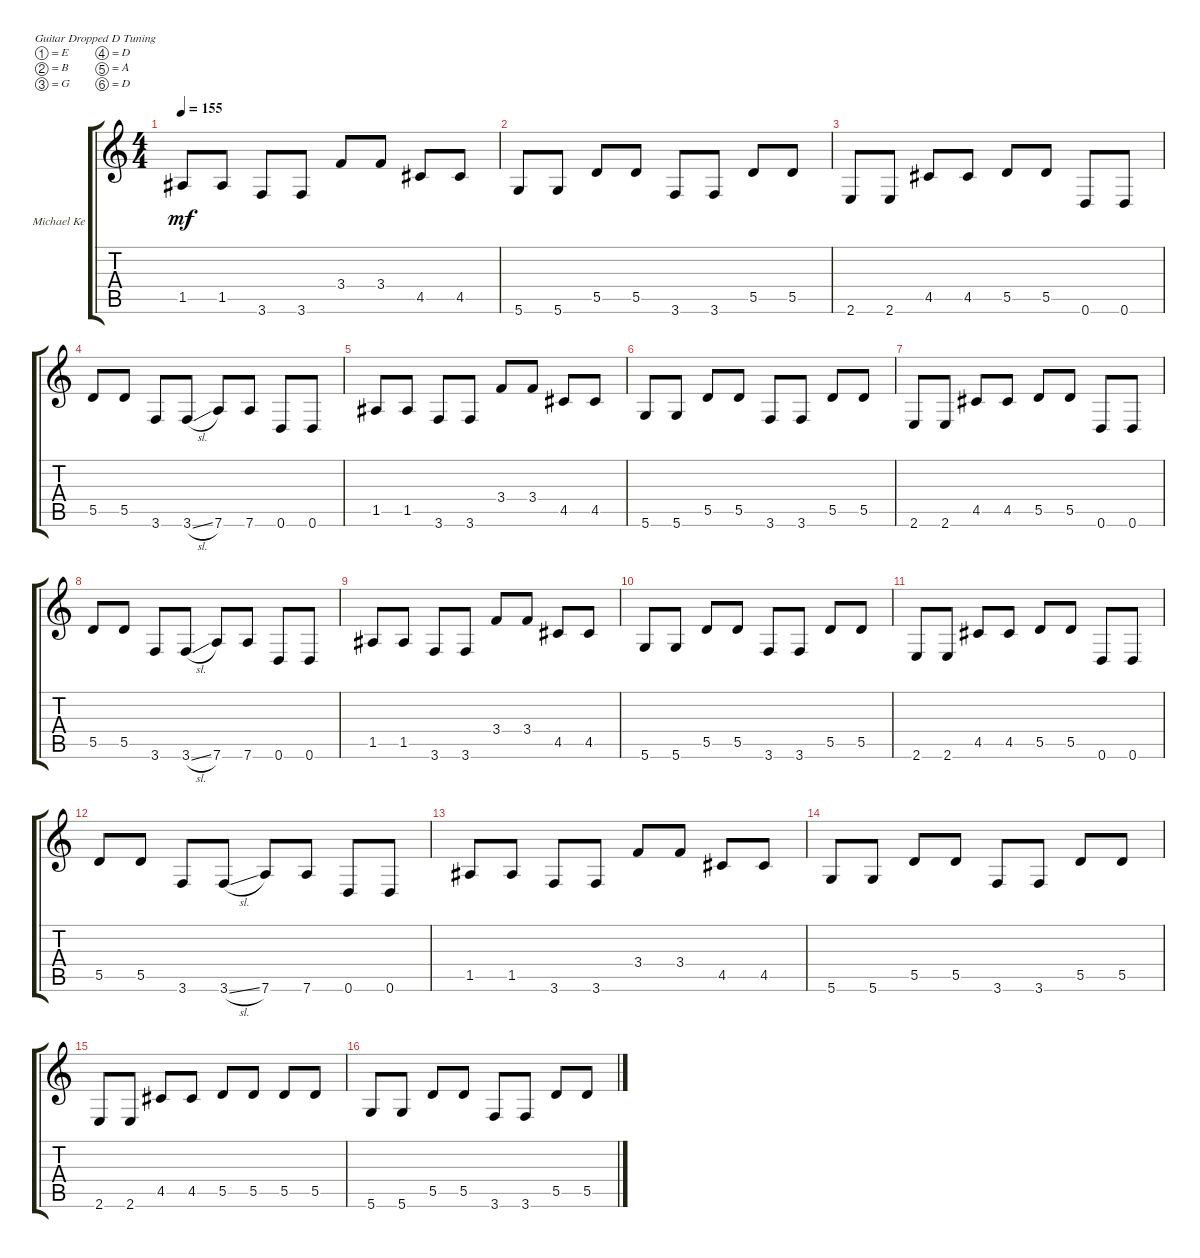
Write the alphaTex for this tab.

\defaultSystemsLayout 4
\bracketExtendMode groupsimilarinstruments
\firstSystemTrackNameOrientation horizontal
\otherSystemsTrackNameOrientation horizontal
\track ("Michael Kerr (Guitar)" "Michael Ke") {instrument overdrivenguitar}
\staff {score tabs}
\tuning (E4 B3 G3 D3 A2 D2)
\ts (4 4)
\tempo 155
\clef g2
\ks c
1.5.8{dy mf} 1.5.8 3.6.8 3.6.8 3.4.8 3.4.8 4.5.8 4.5.8 |
5.6.8 5.6.8 5.5.8 5.5.8 3.6.8 3.6.8 5.5.8 5.5.8 |
2.6.8 2.6.8 4.5.8 4.5.8 5.5.8 5.5.8 0.6.8 0.6.8 |
5.5.8 5.5.8 3.6.8 3.6{sl}.8 7.6.8 7.6.8 0.6.8 0.6.8 |
1.5.8 1.5.8 3.6.8 3.6.8 3.4.8 3.4.8 4.5.8 4.5.8 |
5.6.8 5.6.8 5.5.8 5.5.8 3.6.8 3.6.8 5.5.8 5.5.8 |
2.6.8 2.6.8 4.5.8 4.5.8 5.5.8 5.5.8 0.6.8 0.6.8 |
5.5.8 5.5.8 3.6.8 3.6{sl}.8 7.6.8 7.6.8 0.6.8 0.6.8 |
1.5.8 1.5.8 3.6.8 3.6.8 3.4.8 3.4.8 4.5.8 4.5.8 |
5.6.8 5.6.8 5.5.8 5.5.8 3.6.8 3.6.8 5.5.8 5.5.8 |
2.6.8 2.6.8 4.5.8 4.5.8 5.5.8 5.5.8 0.6.8 0.6.8 |
5.5.8 5.5.8 3.6.8 3.6{sl}.8 7.6.8 7.6.8 0.6.8 0.6.8 |
1.5.8 1.5.8 3.6.8 3.6.8 3.4.8 3.4.8 4.5.8 4.5.8 |
5.6.8 5.6.8 5.5.8 5.5.8 3.6.8 3.6.8 5.5.8 5.5.8 |
2.6.8 2.6.8 4.5.8 4.5.8 5.5.8 5.5.8 5.5.8 5.5.8 |
5.6.8 5.6.8 5.5.8 5.5.8 3.6.8 3.6.8 5.5.8 5.5.8
